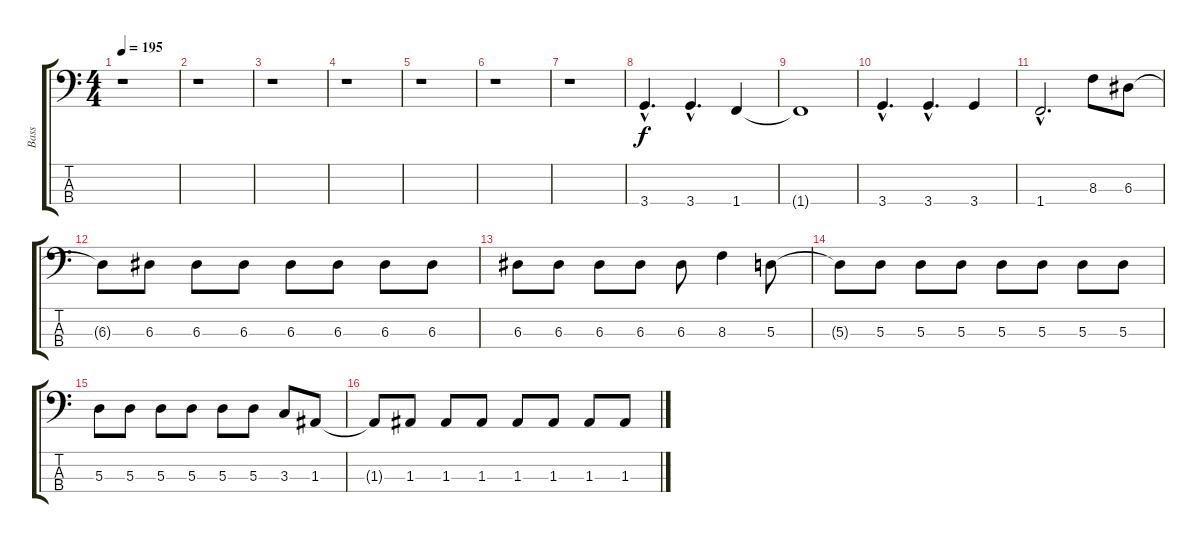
\track ("Bass" "Bass") {instrument electricbassfinger}
\staff {score tabs}
\tuning (G2 D2 A1 E1) {hide}
\ts (4 4)
\tempo 195
\clef f4
\ks c
r.1{dy f instrument electricbassfinger} |
r.1 |
r.1 |
r.1 |
r.1 |
r.1 |
r.1 |
3.4{hac}.4{d} 3.4{hac}.4{d} 1.4.4 |
1.4{t}.1 |
3.4{hac}.4{d} 3.4{hac}.4{d} 3.4.4 |
1.4{hac}.2{d} 8.3.8 6.3.8 |
6.3{t}.8 6.3.8 6.3.8 6.3.8 6.3.8 6.3.8 6.3.8 6.3.8 |
6.3.8 6.3.8 6.3.8 6.3.8 6.3.8 8.3.4 5.3.8 |
5.3{t}.8 5.3.8 5.3.8 5.3.8 5.3.8 5.3.8 5.3.8 5.3.8 |
5.3.8 5.3.8 5.3.8 5.3.8 5.3.8 5.3.8 3.3.8 1.3.8 |
1.3{t}.8 1.3.8 1.3.8 1.3.8 1.3.8 1.3.8 1.3.8 1.3.8
